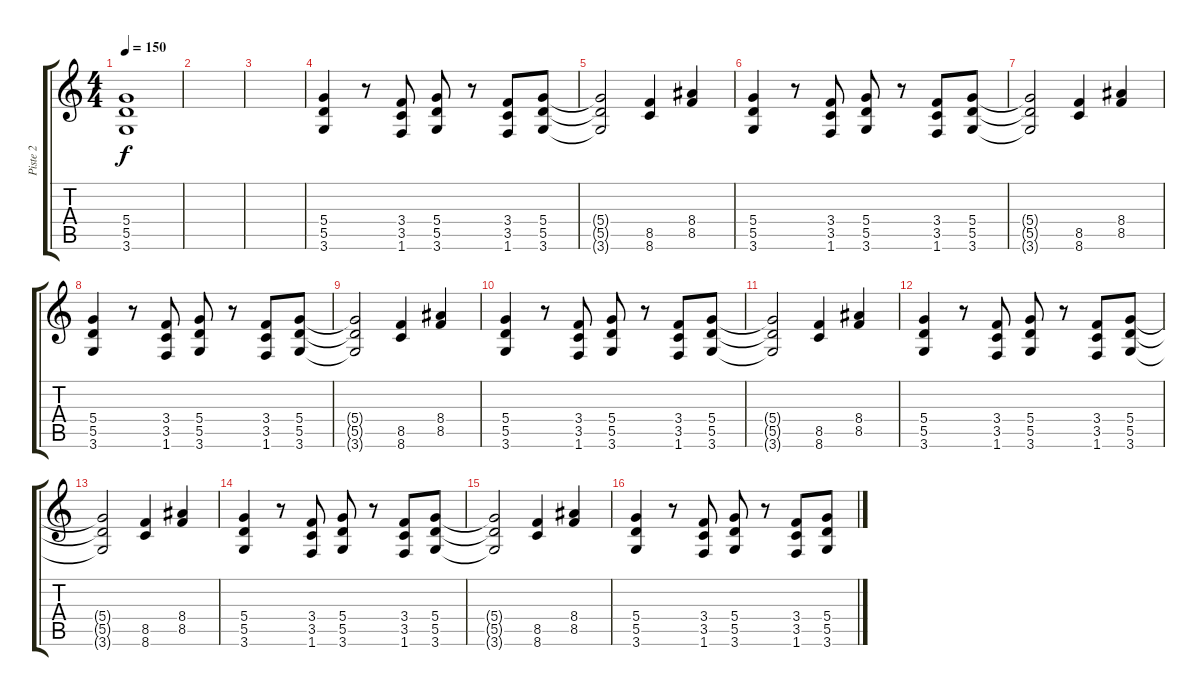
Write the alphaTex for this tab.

\track ("Piste 2" "Piste 2") {instrument overdrivenguitar}
\staff {score tabs}
\tuning (E4 B3 G3 D3 A2 E2) {hide}
\ts (4 4)
\tempo 150
\clef g2
\ks c
(5.4{t} 5.5{t} 3.6{t}).1{dy f} |
|
|
(5.4 5.5 3.6).4 r.8 (3.4 3.5 1.6).8 (5.4 5.5 3.6).8 r.8 (3.4 3.5 1.6).8 (5.4 5.5 3.6).8 |
(5.4{t} 5.5{t} 3.6{t}).2 (8.5 8.6).4 (8.4 8.5).4 |
(5.4 5.5 3.6).4 r.8 (3.4 3.5 1.6).8 (5.4 5.5 3.6).8 r.8 (3.4 3.5 1.6).8 (5.4 5.5 3.6).8 |
(5.4{t} 5.5{t} 3.6{t}).2 (8.5 8.6).4 (8.4 8.5).4 |
(5.4 5.5 3.6).4 r.8 (3.4 3.5 1.6).8 (5.4 5.5 3.6).8 r.8 (3.4 3.5 1.6).8 (5.4 5.5 3.6).8 |
(5.4{t} 5.5{t} 3.6{t}).2 (8.5 8.6).4 (8.4 8.5).4 |
(5.4 5.5 3.6).4 r.8 (3.4 3.5 1.6).8 (5.4 5.5 3.6).8 r.8 (3.4 3.5 1.6).8 (5.4 5.5 3.6).8 |
(5.4{t} 5.5{t} 3.6{t}).2 (8.5 8.6).4 (8.4 8.5).4 |
(5.4 5.5 3.6).4 r.8 (3.4 3.5 1.6).8 (5.4 5.5 3.6).8 r.8 (3.4 3.5 1.6).8 (5.4 5.5 3.6).8 |
(5.4{t} 5.5{t} 3.6{t}).2 (8.5 8.6).4 (8.4 8.5).4 |
(5.4 5.5 3.6).4 r.8 (3.4 3.5 1.6).8 (5.4 5.5 3.6).8 r.8 (3.4 3.5 1.6).8 (5.4 5.5 3.6).8 |
(5.4{t} 5.5{t} 3.6{t}).2 (8.5 8.6).4 (8.4 8.5).4 |
(5.4 5.5 3.6).4 r.8 (3.4 3.5 1.6).8 (5.4 5.5 3.6).8 r.8 (3.4 3.5 1.6).8 (5.4 5.5 3.6).8
